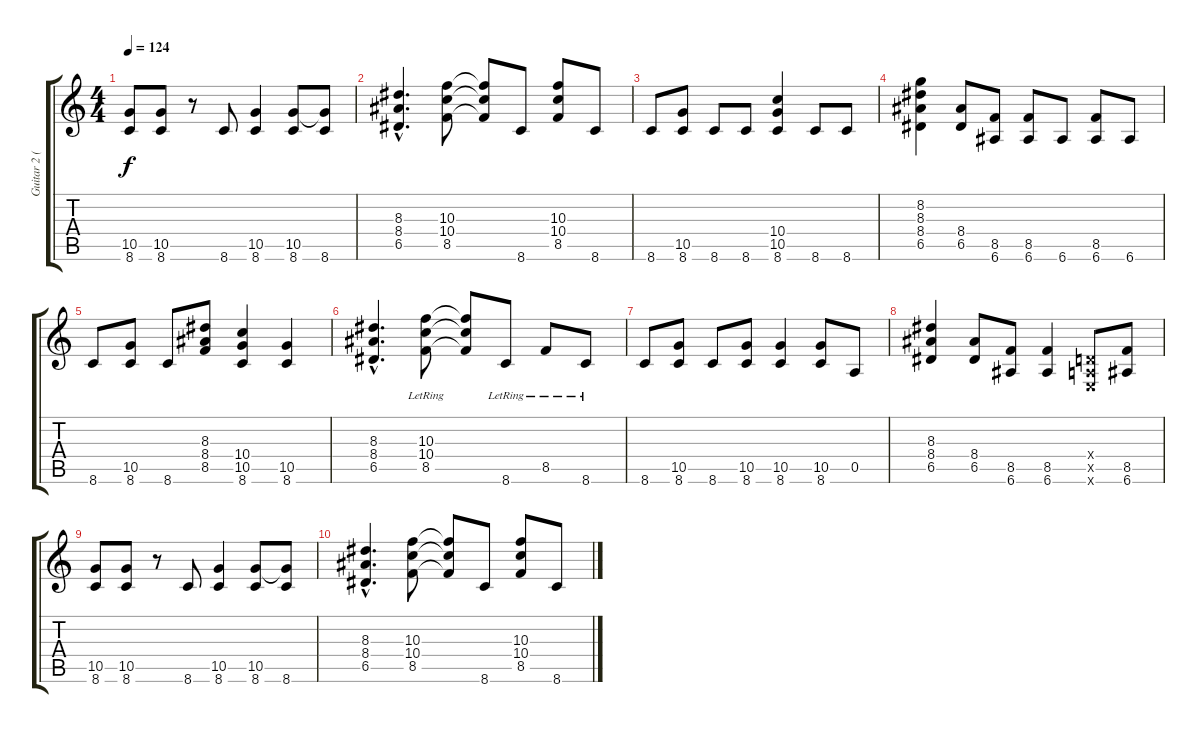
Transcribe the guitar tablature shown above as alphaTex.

\track ("Guitar 2 (Standard Tuning)" "Guitar 2 (") {instrument distortionguitar}
\staff {score tabs}
\tuning (E4 B3 G3 D3 A2 E2) {hide}
\ts (4 4)
\tempo 124
\clef g2
\ks c
(10.5 8.6).8{dy f} (10.5 8.6).8 r.8 8.6.8 (10.5 8.6).4 (10.5 8.6).8 (10.5{t} 8.6).8 |
(8.3{hac} 8.4{hac} 6.5{hac}).4{d} (10.3 10.4 8.5).8 (10.3{t} 10.4{t} 8.5{t}).8 8.6.8 (10.3 10.4 8.5).8 8.6.8 |
8.6.8 (10.5 8.6).8 8.6.8 8.6.8 (10.4 10.5 8.6).4 8.6.8 8.6.8 |
(8.2 8.3 8.4 6.5).4 (8.4 6.5).8 (8.5 6.6).8 (8.5 6.6).8 6.6.8 (8.5 6.6).8 6.6.8 |
8.6.8 (10.5 8.6).8 8.6.8 (8.3 8.4 8.5).8 (10.4 10.5 8.6).4 (10.5 8.6).4 |
(8.3{hac} 8.4{hac} 6.5{hac}).4{d} (10.3{lr} 10.4{lr} 8.5{lr}).8 (10.3{t} 10.4{t} 8.5{t}).8 8.6{lr}.8 8.5{lr}.8 8.6{lr}.8 |
8.6.8 (10.5 8.6).8 8.6.8 (10.5 8.6).8 (10.5 8.6).4 (10.5 8.6).8 0.5.8 |
(8.3 8.4 6.5).4 (8.4 6.5).8 (8.5 6.6).8 (8.5 6.6).4 (0.4{x} 0.5{x} 0.6{x}).8 (8.5 6.6).8 |
(10.5 8.6).8 (10.5 8.6).8 r.8 8.6.8 (10.5 8.6).4 (10.5 8.6).8 (10.5{t} 8.6).8 |
(8.3{hac} 8.4{hac} 6.5{hac}).4{d} (10.3 10.4 8.5).8 (10.3{t} 10.4{t} 8.5{t}).8 8.6.8 (10.3 10.4 8.5).8 8.6.8
